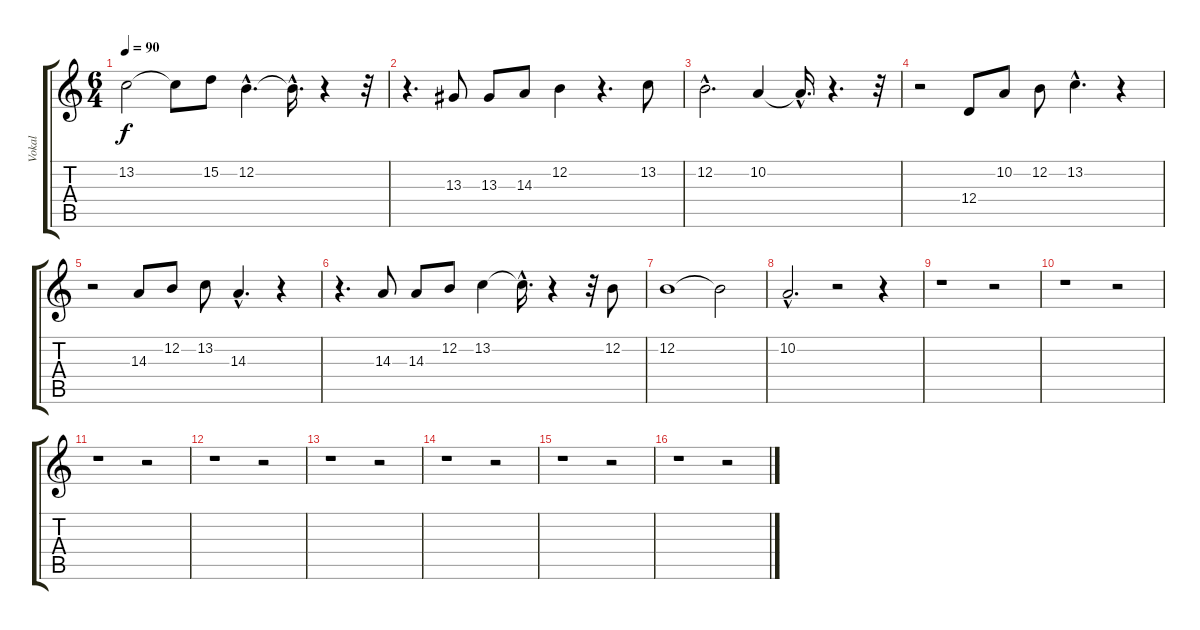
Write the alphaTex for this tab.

\track ("Vokal" "Vokal") {instrument choiraahs}
\staff {score tabs}
\tuning (E4 B3 G3 D3 A2 E2) {hide}
\ts (6 4)
\tempo 90
\clef g2
\ks c
13.2.2{dy f} 13.2{t}.8 15.2.8 12.2{hac}.4{d} 12.2{hac t}.16{d} r.4 r.32 |
r.4{d} 13.3.8 13.3.8 14.3.8 12.2.4 r.4{d} 13.2.8 |
12.2{hac}.2{d} 10.2.4 10.2{hac t}.16{d} r.4{d} r.32 |
r.2 12.4.8 10.2.8 12.2.8 13.2{hac}.4{d} r.4 |
r.2 14.3.8 12.2.8 13.2.8 14.3{hac}.4{d} r.4 |
r.4{d} 14.3.8 14.3.8 12.2.8 13.2.4 13.2{hac t}.16{d} r.4 r.32 12.2.8 |
12.2.1 12.2{t}.2 |
10.2{hac}.2{d} r.2 r.4 |
r.1 r.2 |
r.1 r.2 |
r.1 r.2 |
r.1 r.2 |
r.1 r.2 |
r.1 r.2 |
r.1 r.2 |
r.1 r.2
